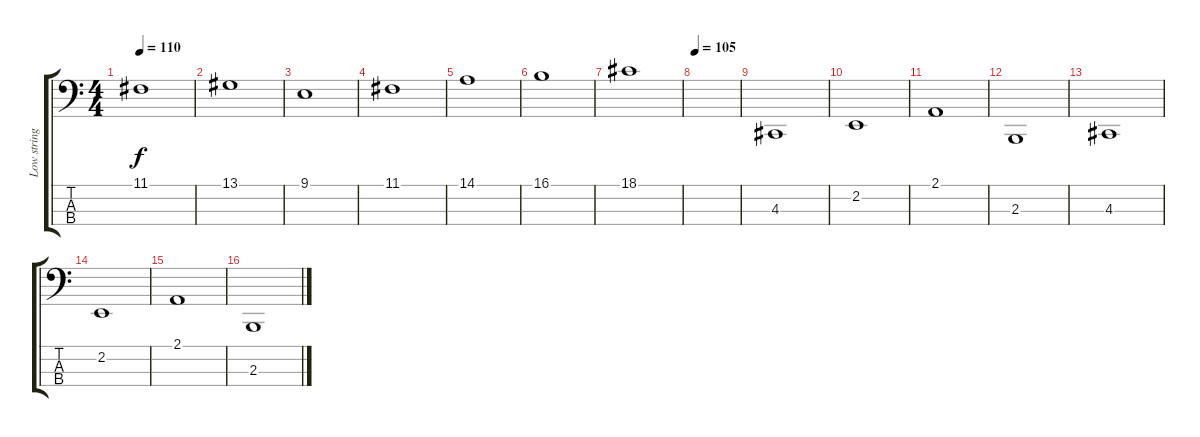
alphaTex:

\track ("Low strings" "Low string") {instrument stringensemble1}
\staff {score tabs}
\tuning (G2 D2 A1 E1) {hide}
\ts (4 4)
\tempo 110
\clef f4
\ks c
11.1.1{dy f} |
13.1.1 |
9.1.1 |
11.1.1 |
14.1.1 |
16.1.1 |
18.1.1 |
\tempo 105
|
4.3.1 |
2.2.1 |
2.1.1 |
2.3.1 |
4.3.1 |
2.2.1 |
2.1.1 |
2.3.1
